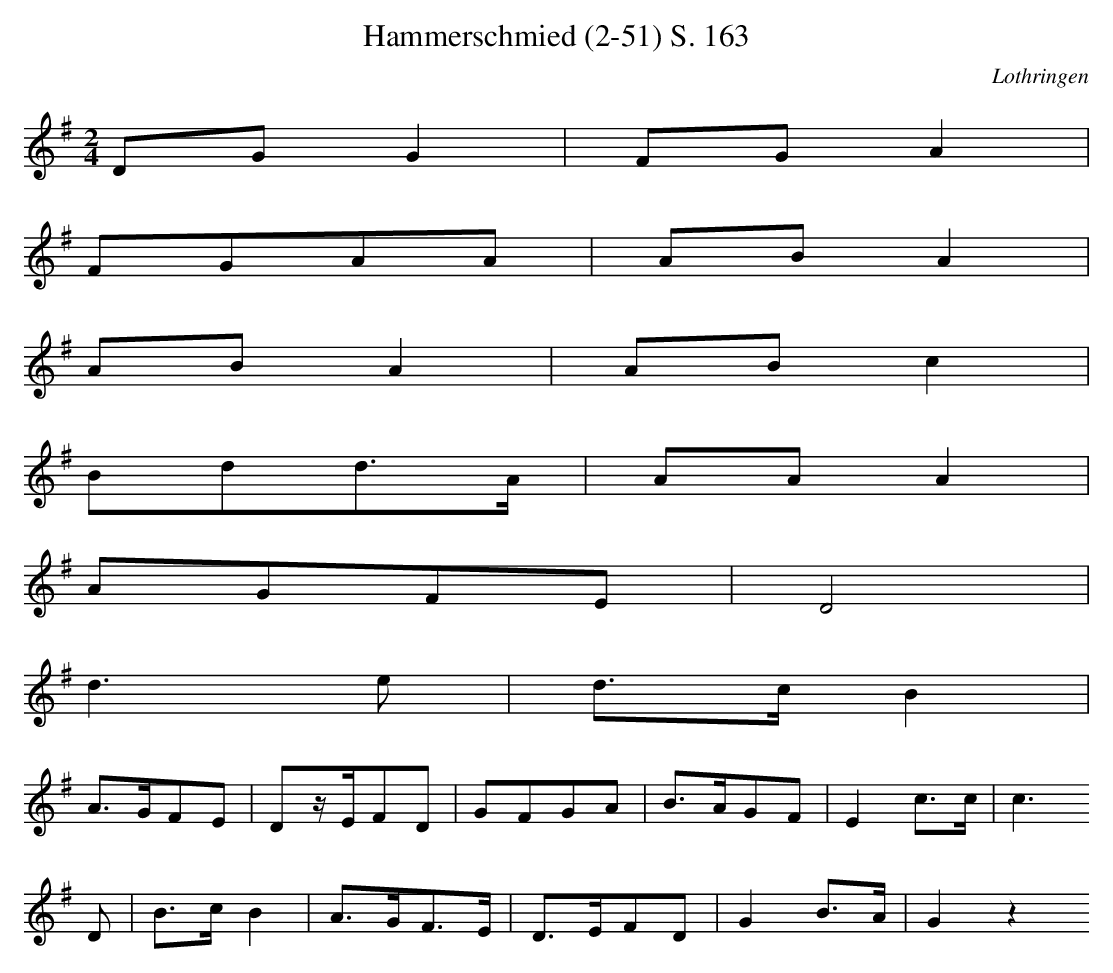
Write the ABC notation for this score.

X:1
T: Hammerschmied (2-51) S. 163
O: Lothringen
M: 2/4
L: 1/16
K: G
D2G2G4 | F2G2A4 |
F2G2A2A2 | A2B2A4 |
A2B2A4 | A2B2c4 |
B2d2d3A | A2A2A4 |
A2G2F2E2 | D8 |
d6e2 | d3cB4 |
A3GF2E2 | D2zEF2D2 | G2F2G2A2 | B3AG2F2 | E4c3c | c6
D2 | B3cB4 | A3GF3E | D3EF2D2 | G4B3A | G4z4
